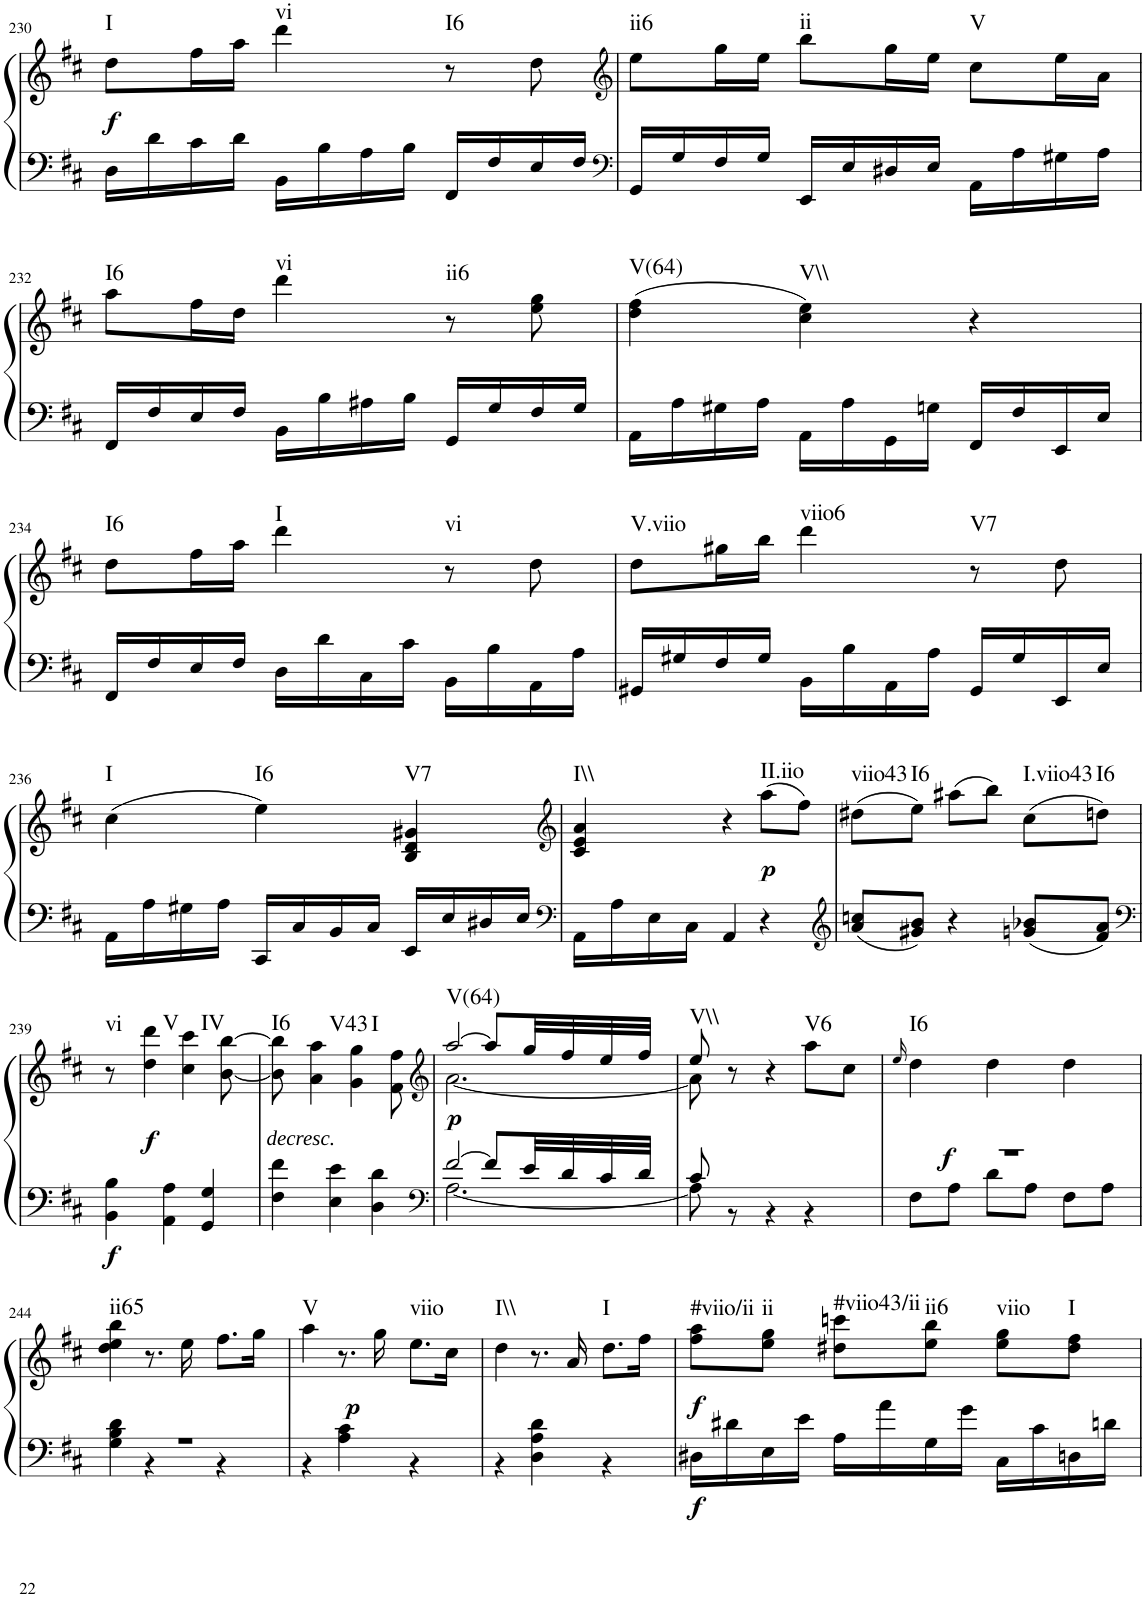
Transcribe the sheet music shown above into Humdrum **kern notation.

**kern	**kern	**dynam	**harte
*part1	*part1	*part1	*part1
*staff2	*staff1	*staff1/2	*
*I"unbenannt2	*	*	*
!!LO:PB:g=z
*clefF4	*clefG2	*	*
*k[f#c#]	*k[f#c#]	*	*
*M3/4	*M3/4	*	*
=230	=230	=230	=230
!	!	!LO:DY:b	!LO:H:kt=I
16D\LL	8dd\L	f	N
16d\	.	.	.
16c#\	16ff#\L	.	.
16d\JJ	16aa\JJ	.	.
!	!	!	!LO:H:kt=vi
16BB\LL	4ddd\	.	N
16B\	.	.	.
16A\	.	.	.
16B\JJ	.	.	.
!	!	!	!LO:H:kt=I6
16FF#/LL	8r	.	N
16F#/	.	.	.
16E/	8dd\	.	.
16F#/JJ	.	.	.
=231	=231	=231	=231
*clefF4	*clefG2	*	*
!	!	!	!LO:H:kt=ii6
16GG/LL	8ee\L	.	N
16G/	.	.	.
16F#/	16gg\L	.	.
16G/JJ	16ee\JJ	.	.
!	!	!	!LO:H:kt=ii
16EE/LL	8bb\L	.	N
16E/	.	.	.
16D#X/	16gg\L	.	.
16E/JJ	16ee\JJ	.	.
!	!	!	!LO:H:kt=V
16AA\LL	8cc#\L	.	N
16A\	.	.	.
16G#X\	16ee\L	.	.
16A\JJ	16a\JJ	.	.
!!LO:LB:g=z
=232	=232	=232	=232
!	!	!	!LO:H:kt=I6
16FF#/LL	8aa\L	.	N
16F#/	.	.	.
16E/	16ff#\L	.	.
16F#/JJ	16dd\JJ	.	.
!	!	!	!LO:H:kt=vi
16BB\LL	4ddd\	.	N
16B\	.	.	.
16A#X\	.	.	.
16B\JJ	.	.	.
!	!	!	!LO:H:kt=ii6
16GG/LL	8r	.	N
16G/	.	.	.
16F#/	8ee\ 8gg\	.	.
16G/JJ	.	.	.
=233	=233	=233	=233
!	!	!	!LO:H:kt=V(64)
16AA\LL	(4dd\ 4ff#\	.	N
16A\	.	.	.
16G#X\	.	.	.
16A\JJ	.	.	.
!	!	!	!LO:H:kt=V\\
16AA\LL	4cc#\ 4ee\)	.	N
16A\	.	.	.
16GG\	.	.	.
16Gn\JJ	.	.	.
16FF#/LL	4r	.	.
16F#/	.	.	.
16EE/	.	.	.
16E/JJ	.	.	.
!!LO:LB:g=z
=234	=234	=234	=234
!	!	!	!LO:H:kt=I6
16FF#/LL	8dd\L	.	N
16F#/	.	.	.
16E/	16ff#\L	.	.
16F#/JJ	16aa\JJ	.	.
!	!	!	!LO:H:kt=I
16D\LL	4ddd\	.	N
16d\	.	.	.
16C#\	.	.	.
16c#\JJ	.	.	.
!	!	!	!LO:H:kt=vi
16BB\LL	8r	.	N
16B\	.	.	.
16AA\	8dd\	.	.
16A\JJ	.	.	.
=235	=235	=235	=235
!	!	!	!LO:H:kt=V.viio
16GG#X/LL	8dd\L	.	N
16G#X/	.	.	.
16F#/	16gg#X\L	.	.
16G#/JJ	16bb\JJ	.	.
!	!	!	!LO:H:kt=viio6
16BB\LL	4ddd\	.	N
16B\	.	.	.
16AA\	.	.	.
16A\JJ	.	.	.
!	!	!	!LO:H:kt=V7
16GG#/LL	8r	.	N
16G#/	.	.	.
16EE/	8dd\	.	.
16E/JJ	.	.	.
!!LO:LB:g=z
=236	=236	=236	=236
!	!	!	!LO:H:kt=I
16AA\LL	(4cc#\	.	N
16A\	.	.	.
16G#X\	.	.	.
16A\JJ	.	.	.
!	!	!	!LO:H:kt=I6
16CC#/LL	4ee\)	.	N
16C#/	.	.	.
16BB/	.	.	.
16C#/JJ	.	.	.
!	!	!	!LO:H:kt=V7
16EE/LL	4B/ 4d/ 4g#X/	.	N
16E/	.	.	.
16D#X/	.	.	.
16E/JJ	.	.	.
=237	=237	=237	=237
*clefF4	*clefG2	*	*
!	!	!	!LO:H:kt=I\\
16AA\LL	4c#/ 4e/ 4a/	.	N
16A\	.	.	.
16E\	.	.	.
16C#\JJ	.	.	.
4AA/	4r	.	.
!	!	!LO:DY:b	!LO:H:kt=II.iio
4r	(8aa\L	p	N
.	8ff#\J)	.	.
=238	=238	=238	=238
*clefG2	*	*	*
!	!	!	!LO:H:kt=viio43
8a/ 8ccn/L	(8dd#X\L	.	N
!	!	!	!LO:H:kt=I6
8g#X/ 8b/J	8ee\J)	.	N
4r	(8aa#X\L	.	.
.	8bb\J)	.	.
!	!	!	!LO:H:kt=I.viio43
8gn/ 8b-X/L	(8cc#\L	.	N
!	!	!	!LO:H:kt=I6
8f#/ 8a/J	8ddn\J)	.	N
!!LO:LB:g=z
=239	=239	=239	=239
*clefF4	*	*	*
!	!	!LO:DY:b=2	!LO:H:kt=vi
4BB\ 4B\	8r	f	N
!	!	!LO:DY:b	!LO:H:kt=V
.	4dd\ 4ddd\	f	N
4AA\ 4A\	.	.	.
!	!	!	!LO:H:kt=IV
.	4cc#\ 4ccc#\	.	N
4GG/ 4G/	.	.	.
.	[8b\ [8bb\	.	.
=240	=240	=240	=240
!	!LO:TX:b:i:t=decresc.	!	!LO:H:kt=I6
4F#\ 4f#\	8b\] 8bb\]	.	N
!	!	!	!LO:H:kt=V43
.	4a\ 4aa\	.	N
4E\ 4e\	.	.	.
!	!	!	!LO:H:kt=I
.	4g\ 4gg\	.	N
4D\ 4d\	.	.	.
.	8f#\ 8ff#\	.	.
=241	=241	=241	=241
*clefF4	*clefG2	*	*
*^	*^	*	*
!	!	!	!	!LO:DY:b	!LO:H:kt=V(64)
[2f#/	[2.A\	[2aa/	[2.a\	p	N
8f#/L]	.	8aa/L]	.	.	.
32e/LL	.	32gg/LL	.	.	.
32d/	.	32ff#/	.	.	.
32c#/	.	32ee/	.	.	.
32d/JJJ	.	32ff#/JJJ	.	.	.
=242	=242	=242	=242	=242	=242
!	!	!	!	!	!LO:H:kt=V\\
8c#/	8A\]	8ee/	8a\]	.	N
8ryy	8r	8r	2ryy	.	.
4ryy	4r	4r	.	.	.
!	!	!	!	!	!LO:H:kt=V6
4ryy	4r	8aa\L	.	.	N
.	.	8cc#\J	8ryy	.	.
*	*	*v	*v	*	*
=243	=243	=243	=243	=243
.	.	16qee/	.	.
!	!	!	!	!LO:H:kt=I6
2.r	8F#\L	4dd\	.	N
!	!	!	!LO:DY:a=2	!
.	8A\J	.	f	.
.	8d\L	4dd\	.	.
.	8A\J	.	.	.
.	8F#\L	4dd\	.	.
.	8A\J	.	.	.
!!LO:LB:g=z
=244	=244	=244	=244	=244
!	!	!	!	!LO:H:kt=ii65
2.r	4G\ 4B\ 4d\	4dd\ 4ee\ 4bb\	.	N
.	4r	8.r	.	.
.	.	16ee\	.	.
.	4r	8.ff#\L	.	.
.	.	16gg\Jk	.	.
=245	=245	=245	=245	=245
!	!	!	!	!LO:H:kt=V
2.ryy	4r	4aa\	.	N
!	!	!	!LO:DY:a=2	!
.	4A\ 4c#\	8.r	p	.
.	.	16gg\	.	.
!	!	!	!	!LO:H:kt=viio
.	4r	8.ee\L	.	N
.	.	16cc#\Jk	.	.
=246	=246	=246	=246	=246
!	!	!	!	!LO:H:kt=I\\
2.ryy	4r	4dd\	.	N
.	4D\ 4A\ 4d\	8.r	.	.
.	.	16a/	.	.
!	!	!	!	!LO:H:kt=I
.	4r	8.dd\L	.	N
.	.	16ff#\Jk	.	.
=247	=247	=247	=247	=247
!	!	!	!LO:DY:b=2	!
!	!	!	!LO:DY:n=1:b	!LO:H:kt=#viio/ii
2.ryy	16D#X\LL	8ff#\ 8aa\L	f f	N
.	16d#X\	.	.	.
!	!	!	!	!LO:H:kt=ii
.	16E\	8ee\ 8gg\J	.	N
.	16e\JJ	.	.	.
!	!	!	!	!LO:H:kt=#viio43/ii
.	16A\LL	8dd#X\ 8cccn\L	.	N
.	16a\	.	.	.
!	!	!	!	!LO:H:kt=ii6
.	16G\	8ee\ 8bb\J	.	N
.	16g\JJ	.	.	.
!	!	!	!	!LO:H:kt=viio
.	16C#\LL	8ee\ 8gg\L	.	N
.	16c#\	.	.	.
!	!	!	!	!LO:H:kt=I
.	16Dn\	8dd#\ 8ff#\J	.	N
.	16dn\JJ	.	.	.
*v	*v	*	*	*
=	=	=	=
*-	*-	*-	*-
